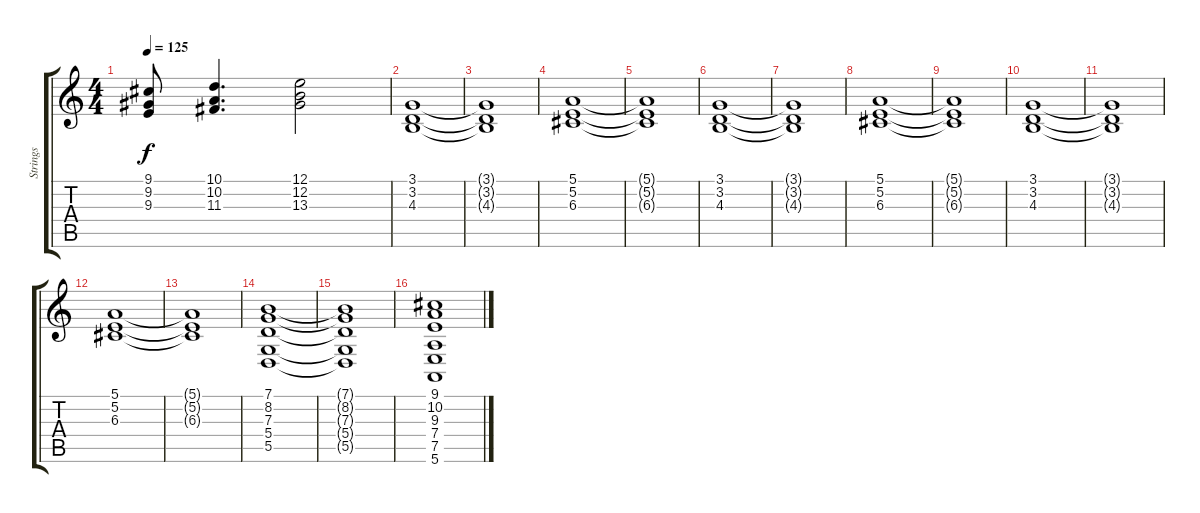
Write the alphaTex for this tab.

\track ("Strings" "Strings") {instrument stringensemble1}
\staff {score tabs}
\tuning (E4 B3 G3 D3 A2 E2) {hide}
\ts (4 4)
\tempo 125
\clef g2
\ks c
(9.1{t} 9.2{t} 9.3{t}).8{dy f} (10.1 10.2 11.3).4{d} (12.1 12.2 13.3).2 |
(3.1 3.2 4.3).1 |
(3.1{t} 3.2{t} 4.3{t}).1 |
(5.1 5.2 6.3).1 |
(5.1{t} 5.2{t} 6.3{t}).1 |
(3.1 3.2 4.3).1 |
(3.1{t} 3.2{t} 4.3{t}).1 |
(5.1 5.2 6.3).1 |
(5.1{t} 5.2{t} 6.3{t}).1 |
(3.1 3.2 4.3).1 |
(3.1{t} 3.2{t} 4.3{t}).1 |
(5.1 5.2 6.3).1 |
(5.1{t} 5.2{t} 6.3{t}).1 |
(7.1 8.2 7.3 5.4 5.5).1 |
(7.1{t} 8.2{t} 7.3{t} 5.4{t} 5.5{t}).1 |
(9.1 10.2 9.3 7.4 7.5 5.6).1
